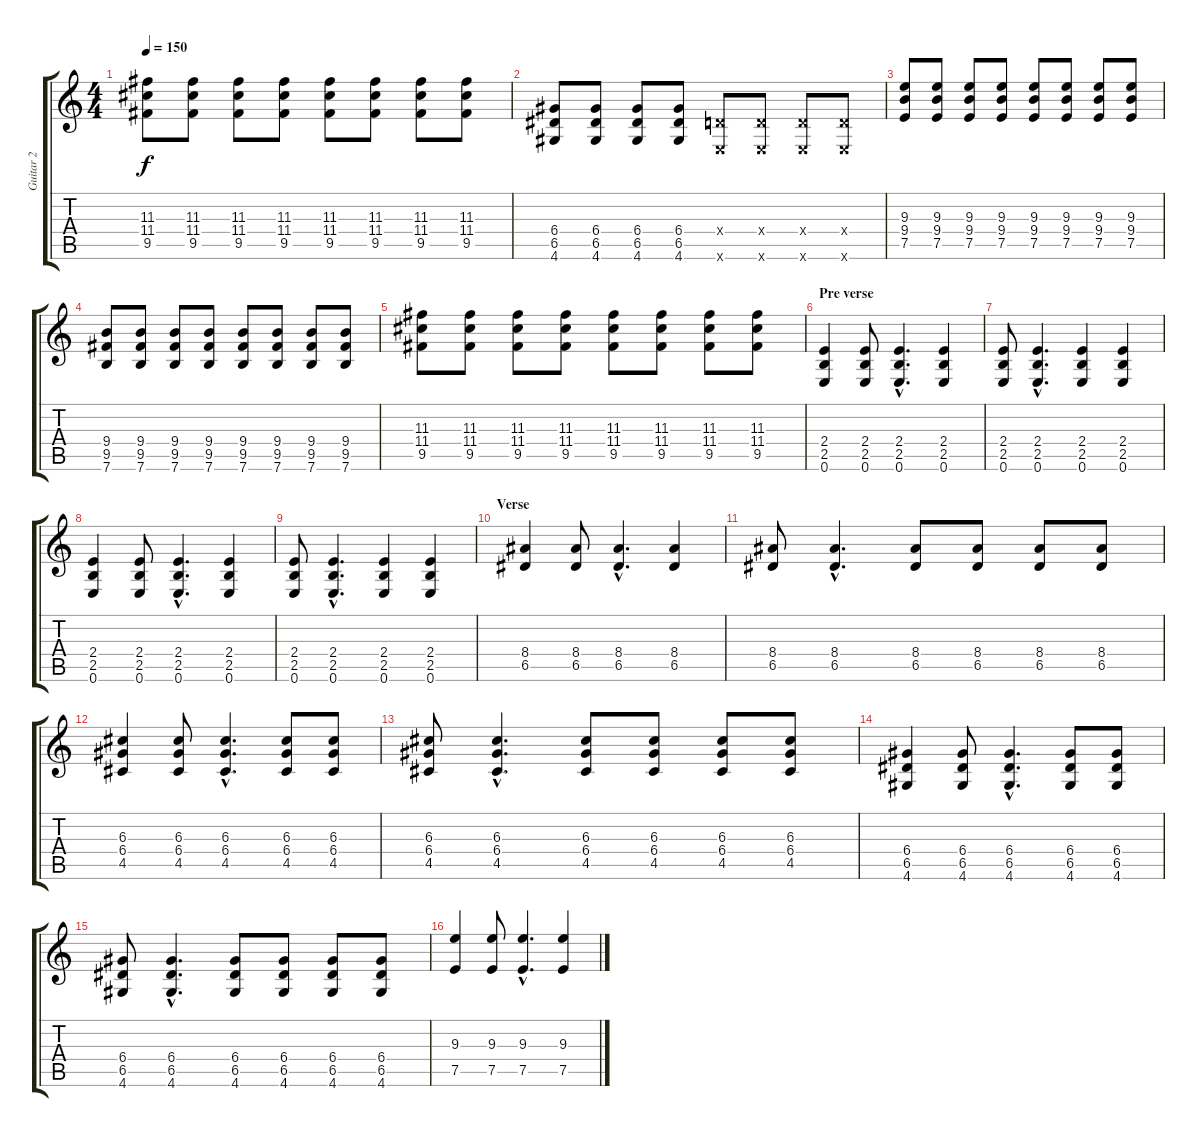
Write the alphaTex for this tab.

\track ("Guitar 2" "Guitar 2") {instrument acousticguitarsteel}
\staff {score tabs}
\tuning (E4 B3 G3 D3 A2 E2) {hide}
\ts (4 4)
\tempo 150
\clef g2
\ks c
(11.3 11.4 9.5).8{dy f} (11.3 11.4 9.5).8 (11.3 11.4 9.5).8 (11.3 11.4 9.5).8 (11.3 11.4 9.5).8 (11.3 11.4 9.5).8 (11.3 11.4 9.5).8 (11.3 11.4 9.5).8 |
(6.4 6.5 4.6).8 (6.4 6.5 4.6).8 (6.4 6.5 4.6).8 (6.4 6.5 4.6).8 (0.4{x} 0.6{x}).8 (0.4{x} 0.6{x}).8 (0.4{x} 0.6{x}).8 (0.4{x} 0.6{x}).8 |
(9.3 9.4 7.5).8 (9.3 9.4 7.5).8 (9.3 9.4 7.5).8 (9.3 9.4 7.5).8 (9.3 9.4 7.5).8 (9.3 9.4 7.5).8 (9.3 9.4 7.5).8 (9.3 9.4 7.5).8 |
(9.4 9.5 7.6).8 (9.4 9.5 7.6).8 (9.4 9.5 7.6).8 (9.4 9.5 7.6).8 (9.4 9.5 7.6).8 (9.4 9.5 7.6).8 (9.4 9.5 7.6).8 (9.4 9.5 7.6).8 |
(11.3 11.4 9.5).8 (11.3 11.4 9.5).8 (11.3 11.4 9.5).8 (11.3 11.4 9.5).8 (11.3 11.4 9.5).8 (11.3 11.4 9.5).8 (11.3 11.4 9.5).8 (11.3 11.4 9.5).8 |
\section ("" "Pre verse")
(2.4 2.5 0.6).4 (2.4 2.5 0.6).8 (2.4{hac} 2.5{hac} 0.6{hac}).4{d} (2.4 2.5 0.6).4 |
(2.4 2.5 0.6).8 (2.4{hac} 2.5{hac} 0.6{hac}).4{d} (2.4 2.5 0.6).4 (2.4 2.5 0.6).4 |
(2.4 2.5 0.6).4 (2.4 2.5 0.6).8 (2.4{hac} 2.5{hac} 0.6{hac}).4{d} (2.4 2.5 0.6).4 |
(2.4 2.5 0.6).8 (2.4{hac} 2.5{hac} 0.6{hac}).4{d} (2.4 2.5 0.6).4 (2.4 2.5 0.6).4 |
\section ("" "Verse")
(8.4 6.5).4 (8.4 6.5).8 (8.4{hac} 6.5{hac}).4{d} (8.4 6.5).4 |
(8.4 6.5).8 (8.4{hac} 6.5{hac}).4{d} (8.4 6.5).8 (8.4 6.5).8 (8.4 6.5).8 (8.4 6.5).8 |
(6.3 6.4 4.5).4 (6.3 6.4 4.5).8 (6.3{hac} 6.4{hac} 4.5{hac}).4{d} (6.3 6.4 4.5).8 (6.3 6.4 4.5).8 |
(6.3 6.4 4.5).8 (6.3{hac} 6.4{hac} 4.5{hac}).4{d} (6.3 6.4 4.5).8 (6.3 6.4 4.5).8 (6.3 6.4 4.5).8 (6.3 6.4 4.5).8 |
(6.4 6.5 4.6).4 (6.4 6.5 4.6).8 (6.4{hac} 6.5{hac} 4.6{hac}).4{d} (6.4 6.5 4.6).8 (6.4 6.5 4.6).8 |
(6.4 6.5 4.6).8 (6.4{hac} 6.5{hac} 4.6{hac}).4{d} (6.4 6.5 4.6).8 (6.4 6.5 4.6).8 (6.4 6.5 4.6).8 (6.4 6.5 4.6).8 |
(9.3 7.5).4 (9.3 7.5).8 (9.3{hac} 7.5{hac}).4{d} (9.3 7.5).4
